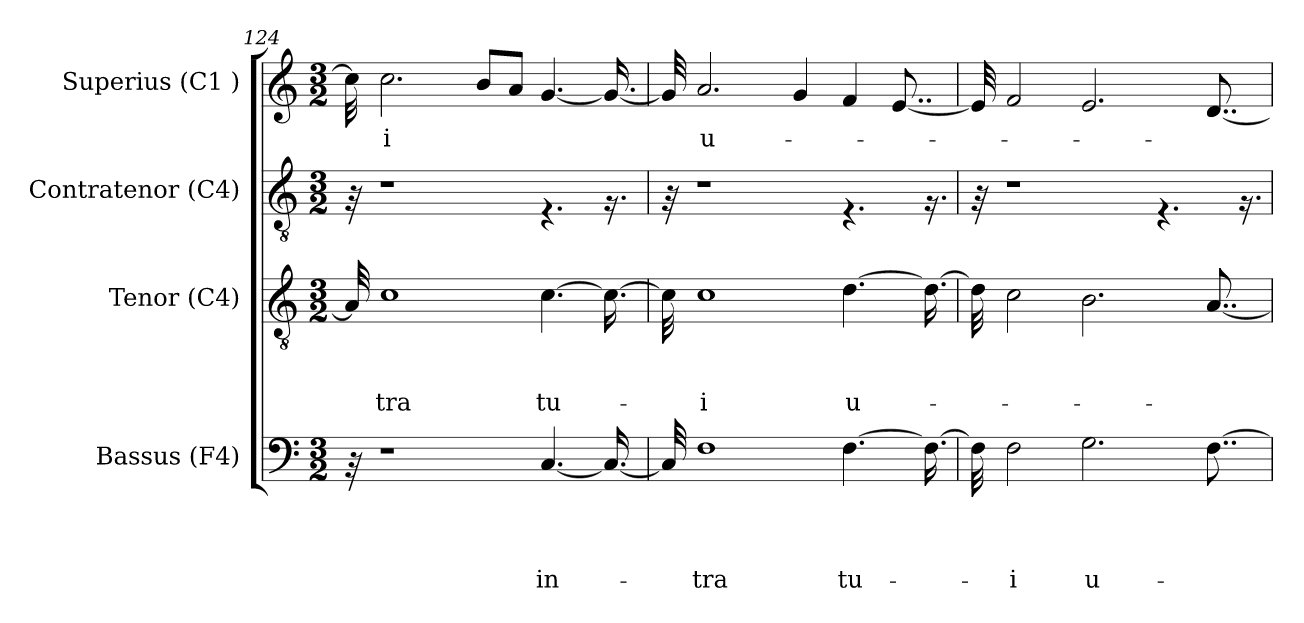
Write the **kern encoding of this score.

**kern	**text	**text	**text	**text	**kern	**text	**text	**text	**kern	**kern	**text
*part4	*part4	*part4	*part4	*part4	*part3	*part3	*part3	*part3	*part2	*part1	*part1
*staff4	*staff4	*staff4	*staff4	*staff4	*staff3	*staff3	*staff3	*staff3	*staff2	*staff1	*staff1
*I"Bassus (F4)	*	*	*	*	*I"Tenor (C4)	*	*	*	*I"Contratenor (C4)	*I"Superius (C1 )	*
*I'B.	*	*	*	*	*I'T.	*	*	*	*I'C.	*I'S.	*
*clefF4	*	*	*	*	*clefGv2	*	*	*	*clefGv2	*clefG2	*
*k[]	*	*	*	*	*k[]	*	*	*	*k[]	*k[]	*
*C:	*	*	*	*	*C:	*	*	*	*C:	*C:	*
*M3/2	*	*	*	*	*M3/2	*	*	*	*M3/2	*M3/2	*
=124	=124	=124	=124	=124	=124	=124	=124	=124	=124	=124	=124
32rAA	.	.	.	.	32A/]	.	.	.	32rF	32cc\]	.
!	!	!	!	!	!	!	!	!LO:LY:b	!	!	!LO:LY:b
1r	.	.	.	.	1c	.	.	-tra	1r	2.cc\	-i
.	.	.	.	.	.	.	.	.	.	8b/L	.
.	.	.	.	.	.	.	.	.	.	8a/J	.
!	!	!	!	!LO:LY:b	!	!	!	!LO:LY:b	!	!	!
[<4.C/	.	.	.	in-	[>4.c\	.	.	tu-	4.rF	[<4.g/	.
16.C/_	.	.	.	.	16.c\_	.	.	.	16.rF	16.g/_	.
=125	=125	=125	=125	=125	=125	=125	=125	=125	=125	=125	=125
32C/]	.	.	.	.	32c\]	.	.	.	32rF	32g/]	.
!	!	!	!	!LO:LY:b	!	!	!	!LO:LY:b	!	!	!LO:LY:b
1F	.	.	.	-tra	1c	.	.	-i	1r	2.a/	u-
.	.	.	.	.	.	.	.	.	.	4g/	.
!	!	!	!	!LO:LY:b	!	!	!	!LO:LY:b	!	!	!
[>4.F\	.	.	.	tu-	[>4.d\	.	.	u-	4.rF	4f/	.
.	.	.	.	.	.	.	.	.	.	[<8..e/	.
16.F\_	.	.	.	.	16.d\_	.	.	.	16.rF	.	.
=126	=126	=126	=126	=126	=126	=126	=126	=126	=126	=126	=126
32F\]	.	.	.	.	32d\]	.	.	.	32rF	32e/]	.
!	!	!	!	!LO:LY:b	!	!	!	!	!	!	!
2F\	.	.	.	-i	2c\	.	.	.	1r	2f/	.
!	!	!	!	!LO:LY:b	!	!	!	!	!	!	!
2.G\	.	.	.	u-	2.B\	.	.	.	.	2.e/	.
.	.	.	.	.	.	.	.	.	4.rF	.	.
[>8..F\	.	.	.	.	[<8..A/	.	.	.	.	[<8..d/	.
.	.	.	.	.	.	.	.	.	16.rF	.	.
=	=	=	=	=	=	=	=	=	=	=	=
*-	*-	*-	*-	*-	*-	*-	*-	*-	*-	*-	*-
